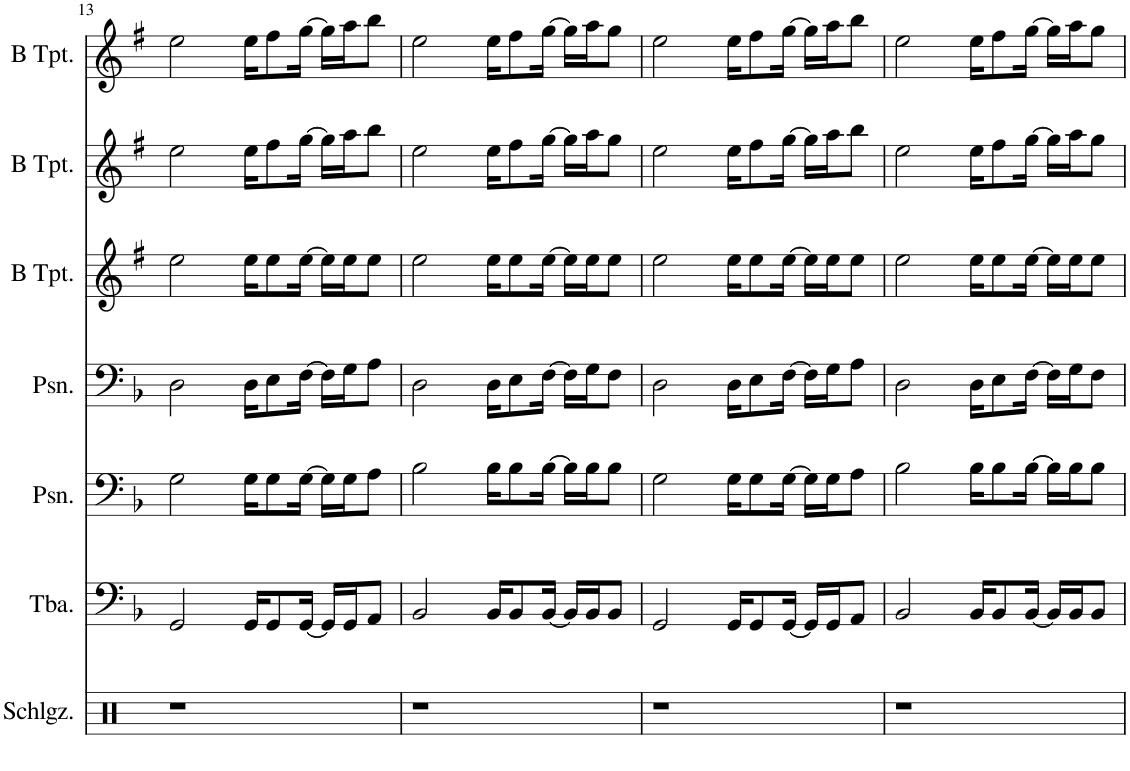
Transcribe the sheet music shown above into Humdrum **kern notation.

**kern	**kern	**kern	**kern	**kern	**kern	**kern
*part7	*part6	*part5	*part4	*part3	*part2	*part1
*staff7	*staff6	*staff5	*staff4	*staff3	*staff2	*staff1
*I"Schlagzeug	*I"Tuba	*I"Posaune	*I"Posaune	*I"Trompete in B	*I"Trompete in B	*I"Trompete in B
*I'Schlgz.	*I'Tba.	*I'Psn.	*I'Psn.	*	*	*
!!LO:PB:g=z
*clefX	*clefF4	*clefF4	*clefF4	*clefG2	*clefG2	*clefG2
*	*	*	*	*Trd1c2	*Trd1c2	*Trd1c2
*k[]	*k[b-]	*k[b-]	*k[b-]	*k[f#]	*k[f#]	*k[f#]
*M4/4	*M4/4	*M4/4	*M4/4	*M4/4	*M4/4	*M4/4
=13	=13	=13	=13	=13	=13	=13
1r	2GG/	2G\	2D\	2ee\	2ee\	2ee\
.	16GG/KL	16G\KL	16D\KL	16ee\KL	16ee\KL	16ee\KL
.	8GG/	8G\	8E\	8ee\	8ff#\	8ff#\
.	[16GG/Jk	[16G\Jk	[16F\Jk	[16ee\Jk	[16gg\Jk	[16gg\Jk
.	16GG/LL]	16G\LL]	16F\LL]	16ee\LL]	16gg\LL]	16gg\LL]
.	16GG/J	16G\J	16G\J	16ee\J	16aa\J	16aa\J
.	8AA/J	8A\J	8A\J	8ee\J	8bb\J	8bb\J
=14	=14	=14	=14	=14	=14	=14
1r	2BB-/	2B-\	2D\	2ee\	2ee\	2ee\
.	16BB-/KL	16B-\KL	16D\KL	16ee\KL	16ee\KL	16ee\KL
.	8BB-/	8B-\	8E\	8ee\	8ff#\	8ff#\
.	[16BB-/Jk	[16B-\Jk	[16F\Jk	[16ee\Jk	[16gg\Jk	[16gg\Jk
.	16BB-/LL]	16B-\LL]	16F\LL]	16ee\LL]	16gg\LL]	16gg\LL]
.	16BB-/J	16B-\J	16G\J	16ee\J	16aa\J	16aa\J
.	8BB-/J	8B-\J	8F\J	8ee\J	8gg\J	8gg\J
=15	=15	=15	=15	=15	=15	=15
1r	2GG/	2G\	2D\	2ee\	2ee\	2ee\
.	16GG/KL	16G\KL	16D\KL	16ee\KL	16ee\KL	16ee\KL
.	8GG/	8G\	8E\	8ee\	8ff#\	8ff#\
.	[16GG/Jk	[16G\Jk	[16F\Jk	[16ee\Jk	[16gg\Jk	[16gg\Jk
.	16GG/LL]	16G\LL]	16F\LL]	16ee\LL]	16gg\LL]	16gg\LL]
.	16GG/J	16G\J	16G\J	16ee\J	16aa\J	16aa\J
.	8AA/J	8A\J	8A\J	8ee\J	8bb\J	8bb\J
=16	=16	=16	=16	=16	=16	=16
1r	2BB-/	2B-\	2D\	2ee\	2ee\	2ee\
.	16BB-/KL	16B-\KL	16D\KL	16ee\KL	16ee\KL	16ee\KL
.	8BB-/	8B-\	8E\	8ee\	8ff#\	8ff#\
.	[16BB-/Jk	[16B-\Jk	[16F\Jk	[16ee\Jk	[16gg\Jk	[16gg\Jk
.	16BB-/LL]	16B-\LL]	16F\LL]	16ee\LL]	16gg\LL]	16gg\LL]
.	16BB-/J	16B-\J	16G\J	16ee\J	16aa\J	16aa\J
.	8BB-/J	8B-\J	8F\J	8ee\J	8gg\J	8gg\J
=	=	=	=	=	=	=
*-	*-	*-	*-	*-	*-	*-
